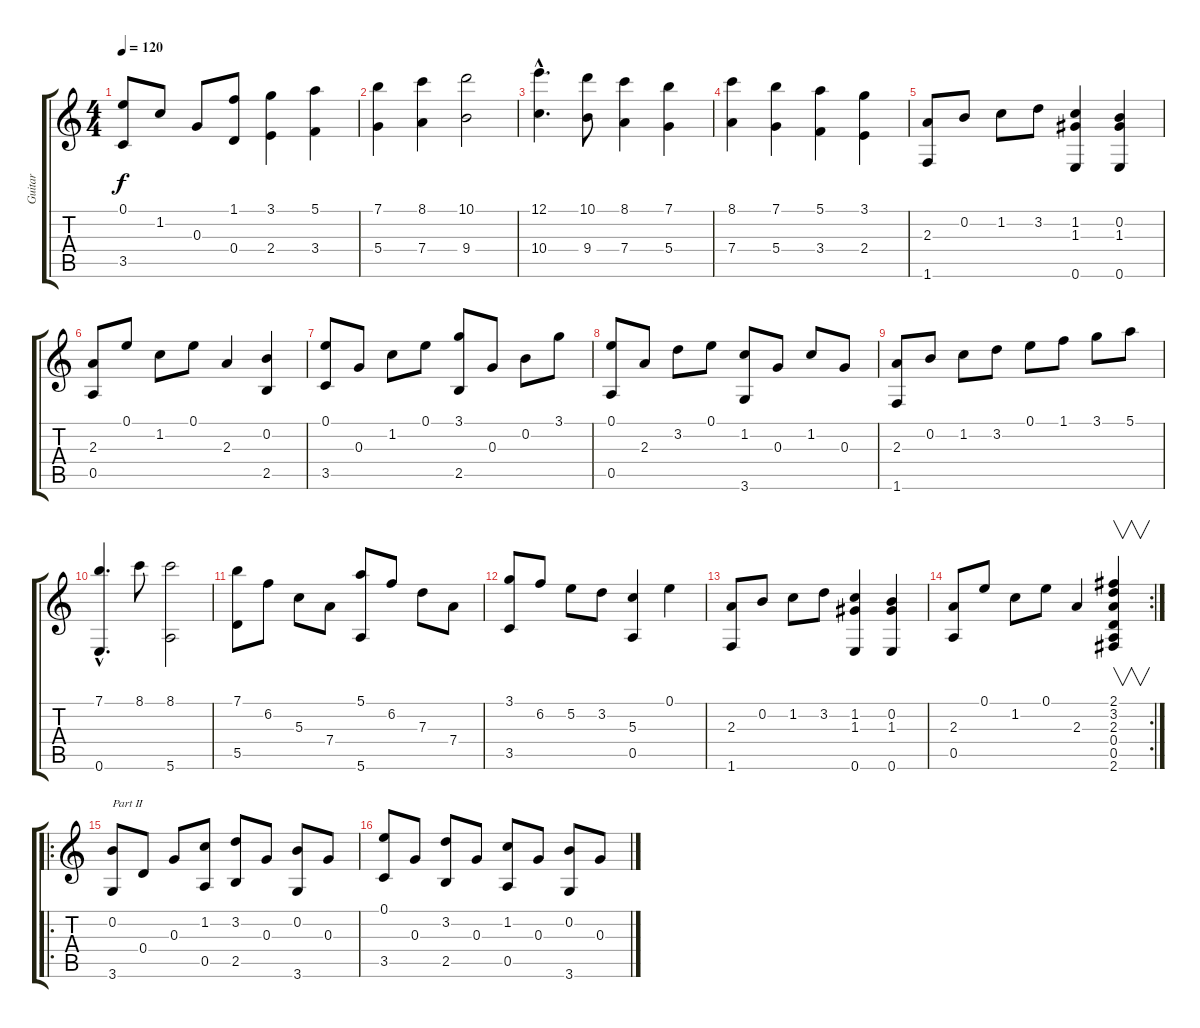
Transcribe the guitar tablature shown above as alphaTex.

\track ("Guitar" "Guitar") {instrument acousticguitarnylon}
\staff {score tabs}
\tuning (E4 B3 G3 D3 A2 E2) {hide}
\ts (4 4)
\tempo 120
\clef g2
\ks c
(0.1 3.5).8{dy f} 1.2.8 0.3.8 (1.1 0.4).8 (3.1 2.4).4 (5.1 3.4).4 |
(7.1 5.4).4 (8.1 7.4).4 (10.1 9.4).2 |
(12.1{hac} 10.4{hac}).4{d} (10.1 9.4).8 (8.1 7.4).4 (7.1 5.4).4 |
(8.1 7.4).4 (7.1 5.4).4 (5.1 3.4).4 (3.1 2.4).4 |
(2.3 1.6).8 0.2.8 1.2.8 3.2.8 (1.2 1.3 0.6).4 (0.2 1.3 0.6).4 |
(2.3 0.5).8 0.1.8 1.2.8 0.1.8 2.3.4 (0.2 2.5).4 |
(0.1 3.5).8 0.3.8 1.2.8 0.1.8 (3.1 2.5).8 0.3.8 0.2.8 3.1.8 |
(0.1 0.5).8 2.3.8 3.2.8 0.1.8 (1.2 3.6).8 0.3.8 1.2.8 0.3.8 |
(2.3 1.6).8 0.2.8 1.2.8 3.2.8 0.1.8 1.1.8 3.1.8 5.1.8 |
(7.1{hac} 0.6{hac}).4{d} 8.1.8 (8.1 5.6).2 |
(7.1 5.5).8 6.2.8 5.3.8 7.4.8 (5.1 5.6).8 6.2.8 7.3.8 7.4.8 |
(3.1 3.5).8 6.2.8 5.2.8 3.2.8 (5.3 0.5).4 0.1.4 |
(2.3 1.6).8 0.2.8 1.2.8 3.2.8 (1.2 1.3 0.6).4 (0.2 1.3 0.6).4 |
\rc 2
(2.3 0.5).8 0.1.8 1.2.8 0.1.8 2.3.4 (2.1 3.2 2.3 0.4 0.5 2.6).4{v} |
\ro
(0.2 3.6).8{txt "Part II"} 0.4.8 0.3.8 (1.2 0.5).8 (3.2 2.5).8 0.3.8 (0.2 3.6).8 0.3.8 |
(0.1 3.5).8 0.3.8 (3.2 2.5).8 0.3.8 (1.2 0.5).8 0.3.8 (0.2 3.6).8 0.3.8
